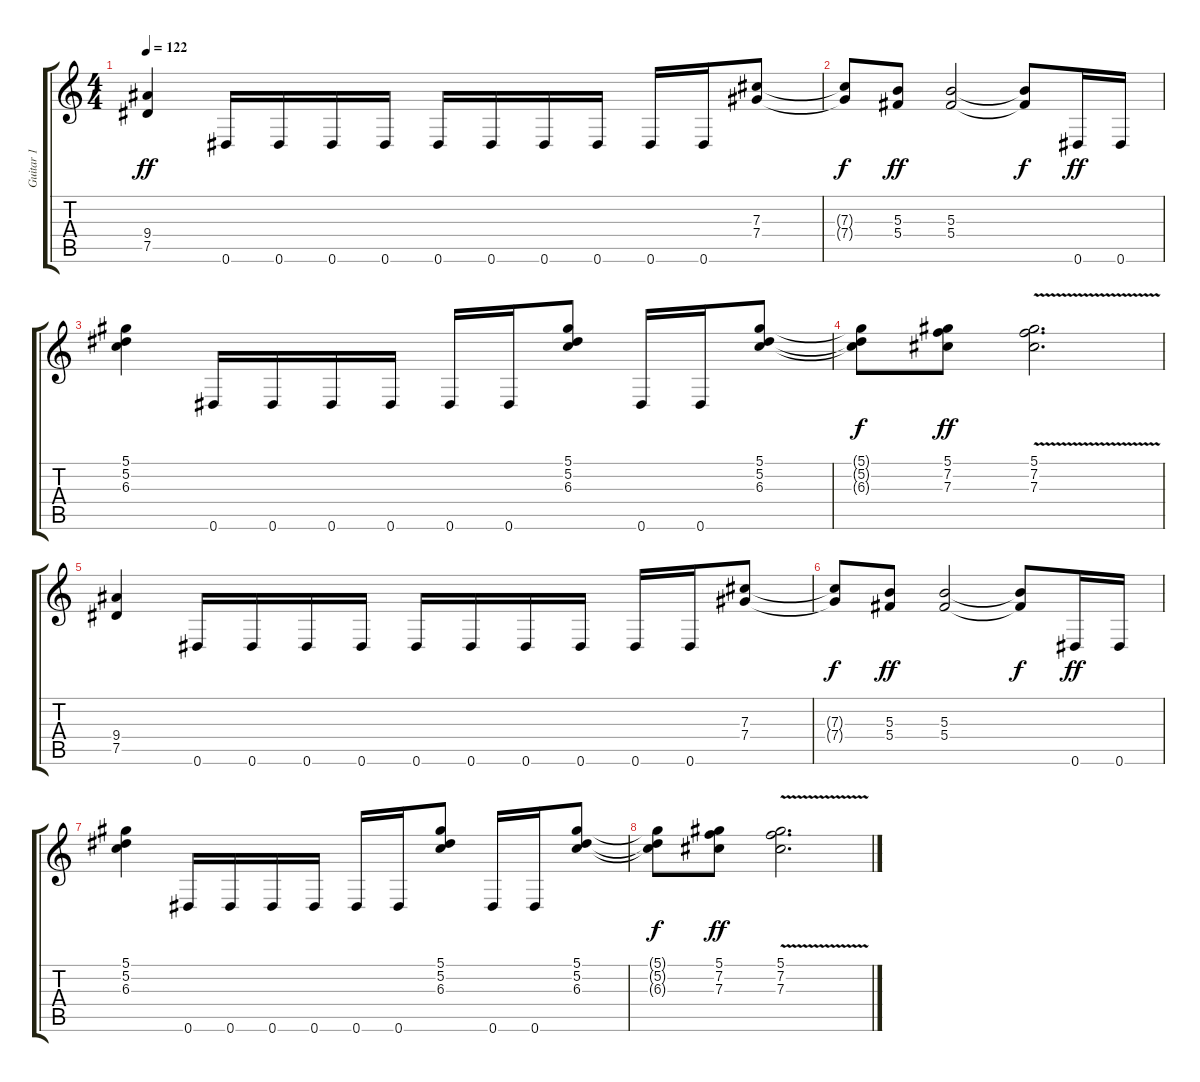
\track ("Guitar 1" "Guitar 1") {instrument overdrivenguitar}
\staff {score tabs}
\tuning (Eb4 Bb3 Gb3 Db3 Ab2 Eb2) {hide}
\ts (4 4)
\tempo 122
\clef g2
\ks c
(9.4 7.5).4{dy ff} 0.6.16 0.6.16 0.6.16 0.6.16 0.6.16 0.6.16 0.6.16 0.6.16 0.6.16 0.6.16 (7.3 7.4).8 |
(7.3{t} 7.4{t}).8{dy f} (5.3 5.4).8{dy ff} (5.3 5.4).2 (5.3{t} 5.4{t}).8{dy f} 0.6.16{dy ff} 0.6.16 |
(5.1 5.2 6.3).4 0.6.16 0.6.16 0.6.16 0.6.16 0.6.16 0.6.16 (5.1 5.2 6.3).8 0.6.16 0.6.16 (5.1 5.2 6.3).8 |
(5.1{t} 5.2{t} 6.3{t}).8{dy f} (5.1 7.2 7.3).8{dy ff} (5.1{v} 7.2 7.3).2{d} |
(9.4 7.5).4 0.6.16 0.6.16 0.6.16 0.6.16 0.6.16 0.6.16 0.6.16 0.6.16 0.6.16 0.6.16 (7.3 7.4).8 |
(7.3{t} 7.4{t}).8{dy f} (5.3 5.4).8{dy ff} (5.3 5.4).2 (5.3{t} 5.4{t}).8{dy f} 0.6.16{dy ff} 0.6.16 |
(5.1 5.2 6.3).4 0.6.16 0.6.16 0.6.16 0.6.16 0.6.16 0.6.16 (5.1 5.2 6.3).8 0.6.16 0.6.16 (5.1 5.2 6.3).8 |
(5.1{t} 5.2{t} 6.3{t}).8{dy f} (5.1 7.2 7.3).8{dy ff} (5.1{v} 7.2 7.3).2{d}
